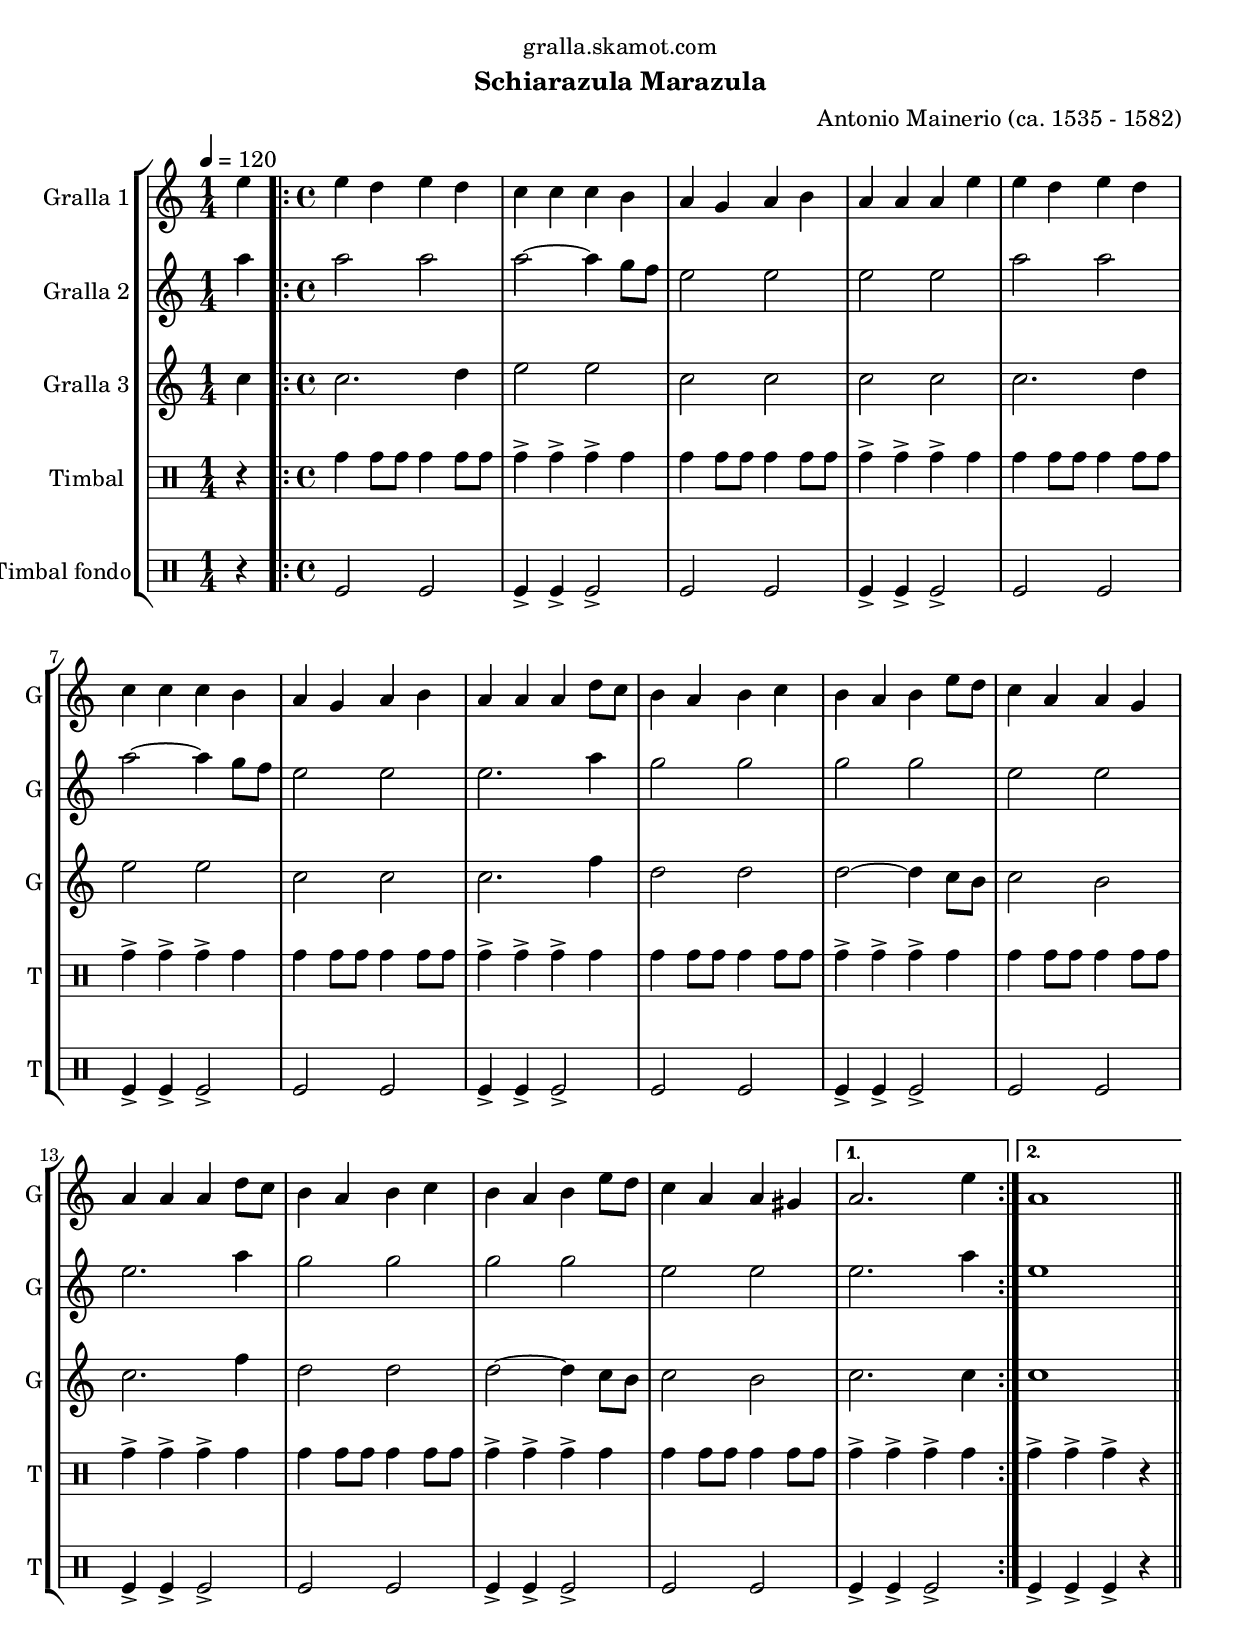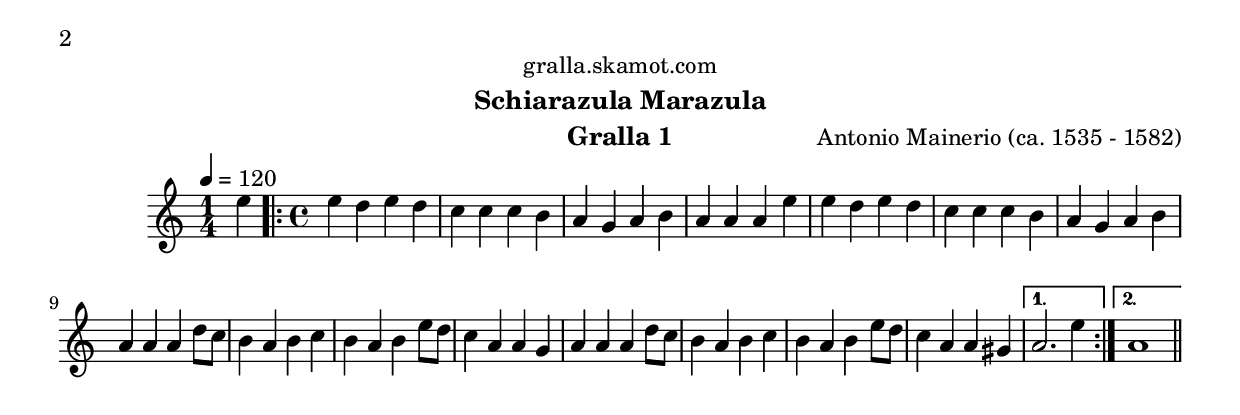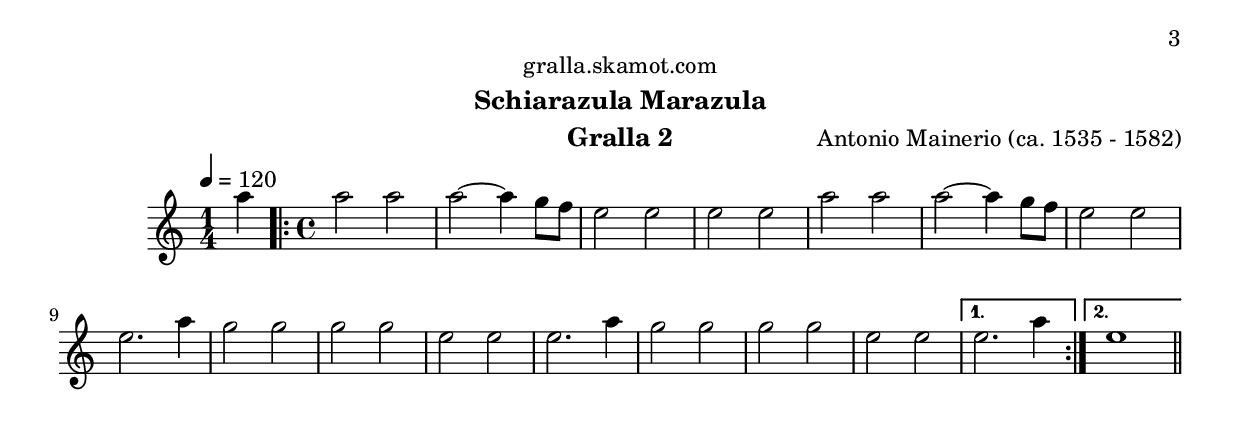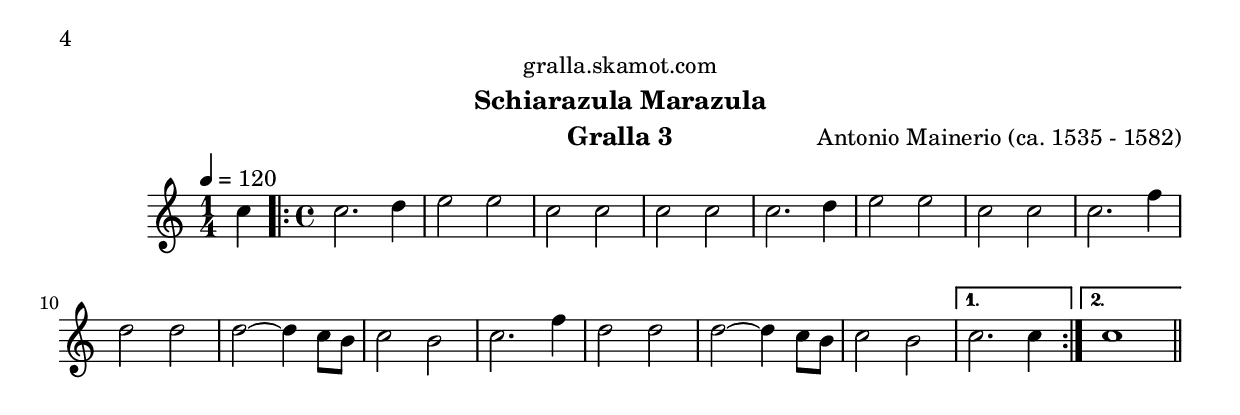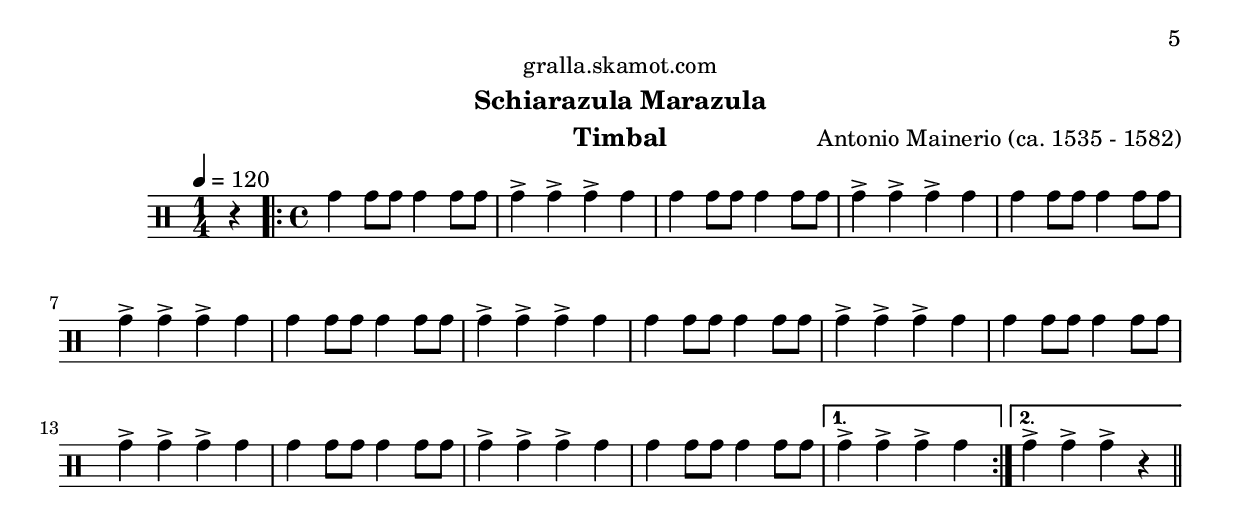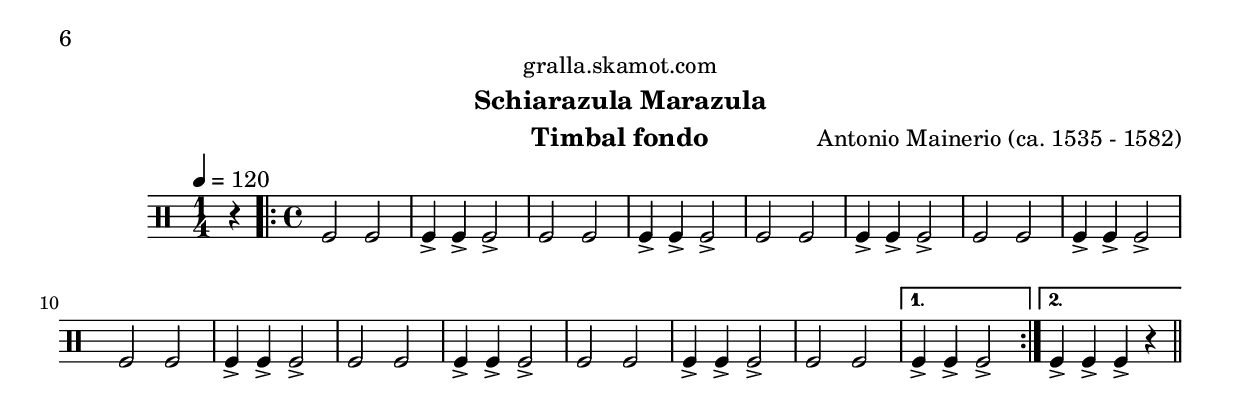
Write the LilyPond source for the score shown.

\version "2.16.2"

\header {
  dedication="gralla.skamot.com"
  title=""
  subtitle="Schiarazula Marazula"
  subsubtitle=""
  poet=""
  meter=""
  piece=""
  composer="Antonio Mainerio (ca. 1535 - 1582)"
  arranger=""
  opus=""
  instrument=""
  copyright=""
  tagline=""
}

liniaroAa =
\relative e''
{
  \tempo 4=120
  \clef treble
  \key c \major
  \time 1/4
  e4  |
  \time 4/4   \repeat volta 2 { e4 d e d  |
  c4 c c b  |
  a4 g a b  |
  %05
  a4 a a e'  |
  e4 d e d  |
  c4 c c b  |
  a4 g a b  |
  a4 a a d8 c  |
  %10
  b4 a b c  |
  b4 a b e8 d  |
  c4 a a g  |
  a4 a a d8 c  |
  b4 a b c  |
  %15
  b4 a b e8 d  |
  c4 a a gis }
  \alternative { { a2. e'4 }
  { a,1 } } \bar "||"
}

liniaroAb =
\relative a''
{
  \tempo 4=120
  \clef treble
  \key c \major
  \time 1/4
  a4  |
  \time 4/4   \repeat volta 2 { a2 a  |
  a2 ~ a4 g8 f  |
  e2 e  |
  %05
  e2 e  |
  a2 a  |
  a2 ~ a4 g8 f  |
  e2 e  |
  e2. a4  |
  %10
  g2 g  |
  g2 g  |
  e2 e  |
  e2. a4  |
  g2 g  |
  %15
  g2 g  |
  e2 e }
  \alternative { { e2. a4 }
  { e1 } } \bar "||"
}

liniaroAc =
\relative c''
{
  \tempo 4=120
  \clef treble
  \key c \major
  \time 1/4
  c4  |
  \time 4/4   \repeat volta 2 { c2. d4  |
  e2 e  |
  c2 c  |
  %05
  c2 c  |
  c2. d4  |
  e2 e  |
  c2 c  |
  c2. f4  |
  %10
  d2 d  |
  d2 ~ d4 c8 b  |
  c2 b  |
  c2. f4  |
  d2 d  |
  %15
  d2 ~ d4 c8 b  |
  c2 b }
  \alternative { { c2. c4 }
  { c1 } } \bar "||"
}

liniaroAd =
\drummode
{
  \tempo 4=120
  \time 1/4
  r4  |
  \time 4/4   \repeat volta 2 { tomh4 tomh8 tomh tomh4 tomh8 tomh  |
  tomh4-> tomh-> tomh-> tomh  |
  tomh4 tomh8 tomh tomh4 tomh8 tomh  |
  %05
  tomh4-> tomh-> tomh-> tomh  |
  tomh4 tomh8 tomh tomh4 tomh8 tomh  |
  tomh4-> tomh-> tomh-> tomh  |
  tomh4 tomh8 tomh tomh4 tomh8 tomh  |
  tomh4-> tomh-> tomh-> tomh  |
  %10
  tomh4 tomh8 tomh tomh4 tomh8 tomh  |
  tomh4-> tomh-> tomh-> tomh  |
  tomh4 tomh8 tomh tomh4 tomh8 tomh  |
  tomh4-> tomh-> tomh-> tomh  |
  tomh4 tomh8 tomh tomh4 tomh8 tomh  |
  %15
  tomh4-> tomh-> tomh-> tomh  |
  tomh4 tomh8 tomh tomh4 tomh8 tomh }
  \alternative { { tomh4-> tomh-> tomh-> tomh }
  { tomh4-> tomh-> tomh-> r } } \bar "||"
}

liniaroAe =
\drummode
{
  \tempo 4=120
  \time 1/4
  r4  |
  \time 4/4   \repeat volta 2 { tomfl2 tomfl  |
  tomfl4-> tomfl-> tomfl2->  |
  tomfl2 tomfl  |
  %05
  tomfl4-> tomfl-> tomfl2->  |
  tomfl2 tomfl  |
  tomfl4-> tomfl-> tomfl2->  |
  tomfl2 tomfl  |
  tomfl4-> tomfl-> tomfl2->  |
  %10
  tomfl2 tomfl  |
  tomfl4-> tomfl-> tomfl2->  |
  tomfl2 tomfl  |
  tomfl4-> tomfl-> tomfl2->  |
  tomfl2 tomfl  |
  %15
  tomfl4-> tomfl-> tomfl2->  |
  tomfl2 tomfl }
  \alternative { { tomfl4-> tomfl-> tomfl2-> }
  { tomfl4-> tomfl-> tomfl-> r } } \bar "||"
}

\bookpart {
  \score {
    \new StaffGroup {
      \override Score.RehearsalMark #'self-alignment-X = #LEFT
      <<
        \new Staff \with {instrumentName = #"Gralla 1" shortInstrumentName = #"G"} \liniaroAa
        \new Staff \with {instrumentName = #"Gralla 2" shortInstrumentName = #"G"} \liniaroAb
        \new Staff \with {instrumentName = #"Gralla 3" shortInstrumentName = #"G"} \liniaroAc
        \new DrumStaff \with {instrumentName = #"Timbal" shortInstrumentName = #"T"} \liniaroAd
        \new DrumStaff \with {instrumentName = #"Timbal fondo" shortInstrumentName = #"T"} \liniaroAe
      >>
    }
    \layout {}
  }
  \score { \unfoldRepeats
    \new StaffGroup {
      \override Score.RehearsalMark #'self-alignment-X = #LEFT
      <<
        \new Staff \with {instrumentName = #"Gralla 1" shortInstrumentName = #"G"} \liniaroAa
        \new Staff \with {instrumentName = #"Gralla 2" shortInstrumentName = #"G"} \liniaroAb
        \new Staff \with {instrumentName = #"Gralla 3" shortInstrumentName = #"G"} \liniaroAc
        \new DrumStaff \with {instrumentName = #"Timbal" shortInstrumentName = #"T"} \liniaroAd
        \new DrumStaff \with {instrumentName = #"Timbal fondo" shortInstrumentName = #"T"} \liniaroAe
      >>
    }
    \midi {
      \set Staff.midiInstrument = "oboe"
      \set DrumStaff.midiInstrument = "drums"
    }
  }
}

\bookpart {
  \header {instrument="Gralla 1"}
  \score {
    \new StaffGroup {
      \override Score.RehearsalMark #'self-alignment-X = #LEFT
      <<
        \new Staff \liniaroAa
      >>
    }
    \layout {}
  }
  \score { \unfoldRepeats
    \new StaffGroup {
      \override Score.RehearsalMark #'self-alignment-X = #LEFT
      <<
        \new Staff \liniaroAa
      >>
    }
    \midi {
      \set Staff.midiInstrument = "oboe"
      \set DrumStaff.midiInstrument = "drums"
    }
  }
}

\bookpart {
  \header {instrument="Gralla 2"}
  \score {
    \new StaffGroup {
      \override Score.RehearsalMark #'self-alignment-X = #LEFT
      <<
        \new Staff \liniaroAb
      >>
    }
    \layout {}
  }
  \score { \unfoldRepeats
    \new StaffGroup {
      \override Score.RehearsalMark #'self-alignment-X = #LEFT
      <<
        \new Staff \liniaroAb
      >>
    }
    \midi {
      \set Staff.midiInstrument = "oboe"
      \set DrumStaff.midiInstrument = "drums"
    }
  }
}

\bookpart {
  \header {instrument="Gralla 3"}
  \score {
    \new StaffGroup {
      \override Score.RehearsalMark #'self-alignment-X = #LEFT
      <<
        \new Staff \liniaroAc
      >>
    }
    \layout {}
  }
  \score { \unfoldRepeats
    \new StaffGroup {
      \override Score.RehearsalMark #'self-alignment-X = #LEFT
      <<
        \new Staff \liniaroAc
      >>
    }
    \midi {
      \set Staff.midiInstrument = "oboe"
      \set DrumStaff.midiInstrument = "drums"
    }
  }
}

\bookpart {
  \header {instrument="Timbal"}
  \score {
    \new StaffGroup {
      \override Score.RehearsalMark #'self-alignment-X = #LEFT
      <<
        \new DrumStaff \liniaroAd
      >>
    }
    \layout {}
  }
  \score { \unfoldRepeats
    \new StaffGroup {
      \override Score.RehearsalMark #'self-alignment-X = #LEFT
      <<
        \new DrumStaff \liniaroAd
      >>
    }
    \midi {
      \set Staff.midiInstrument = "oboe"
      \set DrumStaff.midiInstrument = "drums"
    }
  }
}

\bookpart {
  \header {instrument="Timbal fondo"}
  \score {
    \new StaffGroup {
      \override Score.RehearsalMark #'self-alignment-X = #LEFT
      <<
        \new DrumStaff \liniaroAe
      >>
    }
    \layout {}
  }
  \score { \unfoldRepeats
    \new StaffGroup {
      \override Score.RehearsalMark #'self-alignment-X = #LEFT
      <<
        \new DrumStaff \liniaroAe
      >>
    }
    \midi {
      \set Staff.midiInstrument = "oboe"
      \set DrumStaff.midiInstrument = "drums"
    }
  }
}

